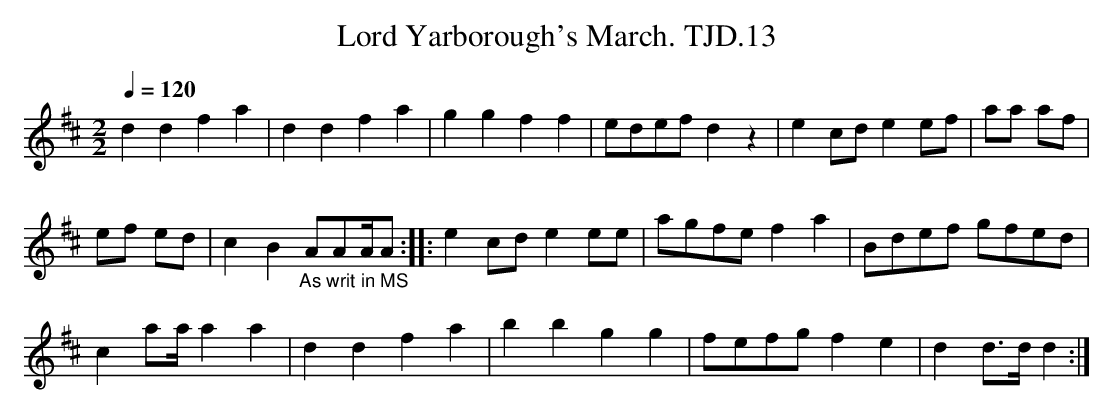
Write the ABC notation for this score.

X:1
T:Lord Yarborough's March. TJD.13
M:2/2
L:1/4
Q:1/4=120
K:D major
ddfa|ddfa|ggff|e/d/e/f/dz|ec/d/e e/f/|a/a/ a/f/|!
e/f/ e/d/|cB"_As writ in MS" A/A/A//A/::ec/d/ee/e/|a/g/f/e/fa|B/d/e/f/ g/f/e/d/|!
ca/a//aa|ddfa|bbgg|f/e/f/g/fe|dd/>d/d:|]
